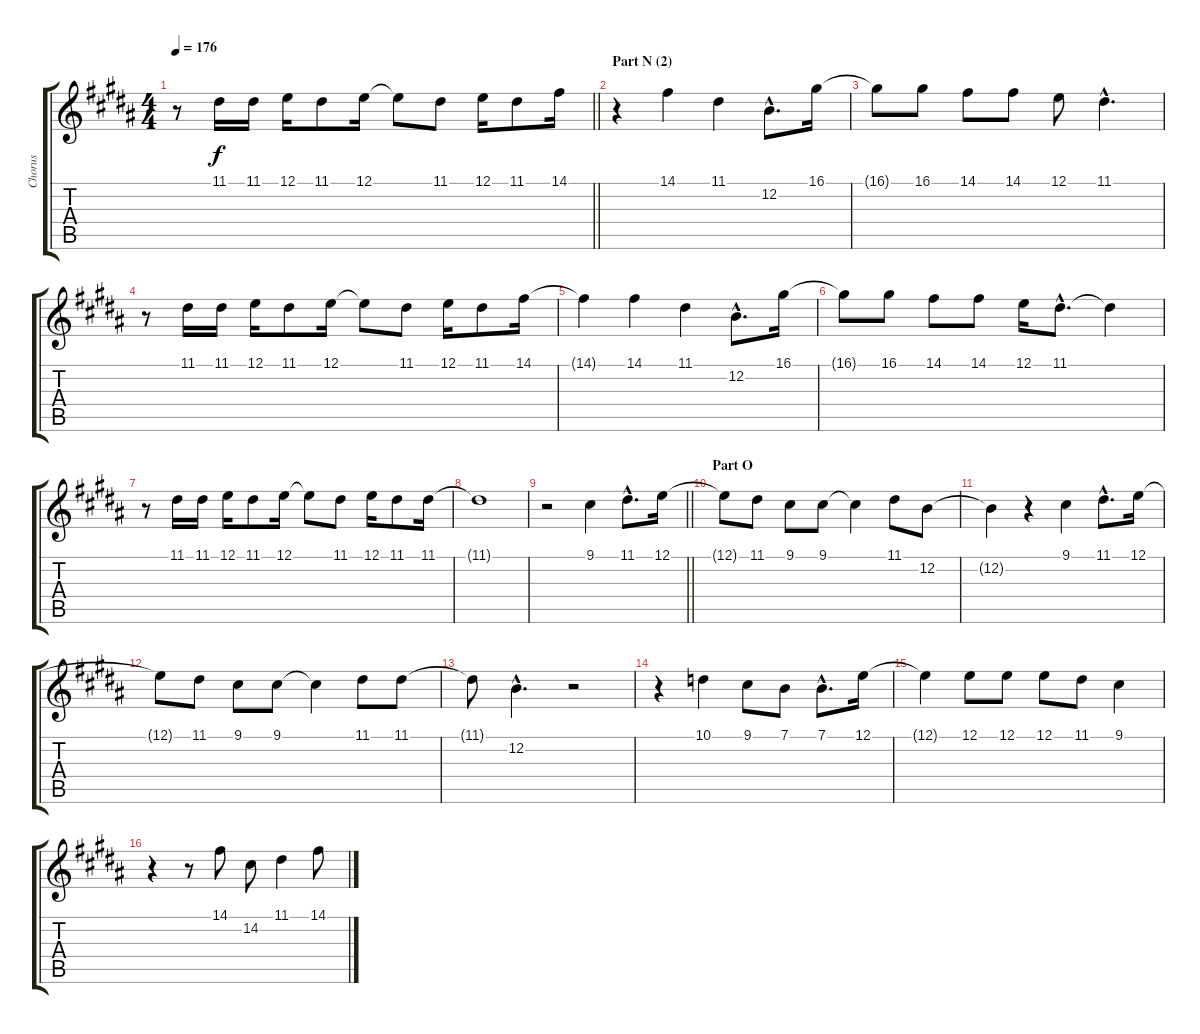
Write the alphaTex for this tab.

\track ("Chorus" "Chorus") {instrument trumpet}
\staff {score tabs}
\tuning (E4 B3 G3 D3 A2 E2) {hide}
\ts (4 4)
\tempo 176
\clef g2
\barLineRight lightlight
\ks b
r.8{dy f} 11.1.16 11.1.16 12.1.16 11.1.8 12.1.16 12.1{t}.8 11.1.8 12.1.16 11.1.8 14.1.16 |
\section ("" "Part N (2)")
r.4 14.1.4 11.1.4 12.2{hac}.8{d} 16.1.16 |
16.1{t}.8 16.1.8 14.1.8 14.1.8 12.1.8 11.1{hac}.4{d} |
r.8 11.1.16 11.1.16 12.1.16 11.1.8 12.1.16 12.1{t}.8 11.1.8 12.1.16 11.1.8 14.1.16 |
14.1{t}.4 14.1.4 11.1.4 12.2{hac}.8{d} 16.1.16 |
16.1{t}.8 16.1.8 14.1.8 14.1.8 12.1.16 11.1{hac}.8{d} 11.1{t}.4 |
r.8 11.1.16 11.1.16 12.1.16 11.1.8 12.1.16 12.1{t}.8 11.1.8 12.1.16 11.1.8 11.1.16 |
11.1{t}.1 |
\barLineRight lightlight
r.2 9.1.4 11.1{hac}.8{d} 12.1.16 |
\section ("" "Part O")
12.1{t}.8 11.1.8 9.1.8 9.1.8 9.1{t}.4 11.1.8 12.2.8 |
12.2{t}.4 r.4 9.1.4 11.1{hac}.8{d} 12.1.16 |
12.1{t}.8 11.1.8 9.1.8 9.1.8 9.1{t}.4 11.1.8 11.1.8 |
11.1{t}.8 12.2{hac}.4{d} r.2 |
r.4 10.1.4 9.1.8 7.1.8 7.1{hac}.8{d} 12.1.16 |
12.1{t}.4 12.1.8 12.1.8 12.1.8 11.1.8 9.1.4 |
r.4 r.8 14.1.8 14.2.8 11.1.4 14.1.8
